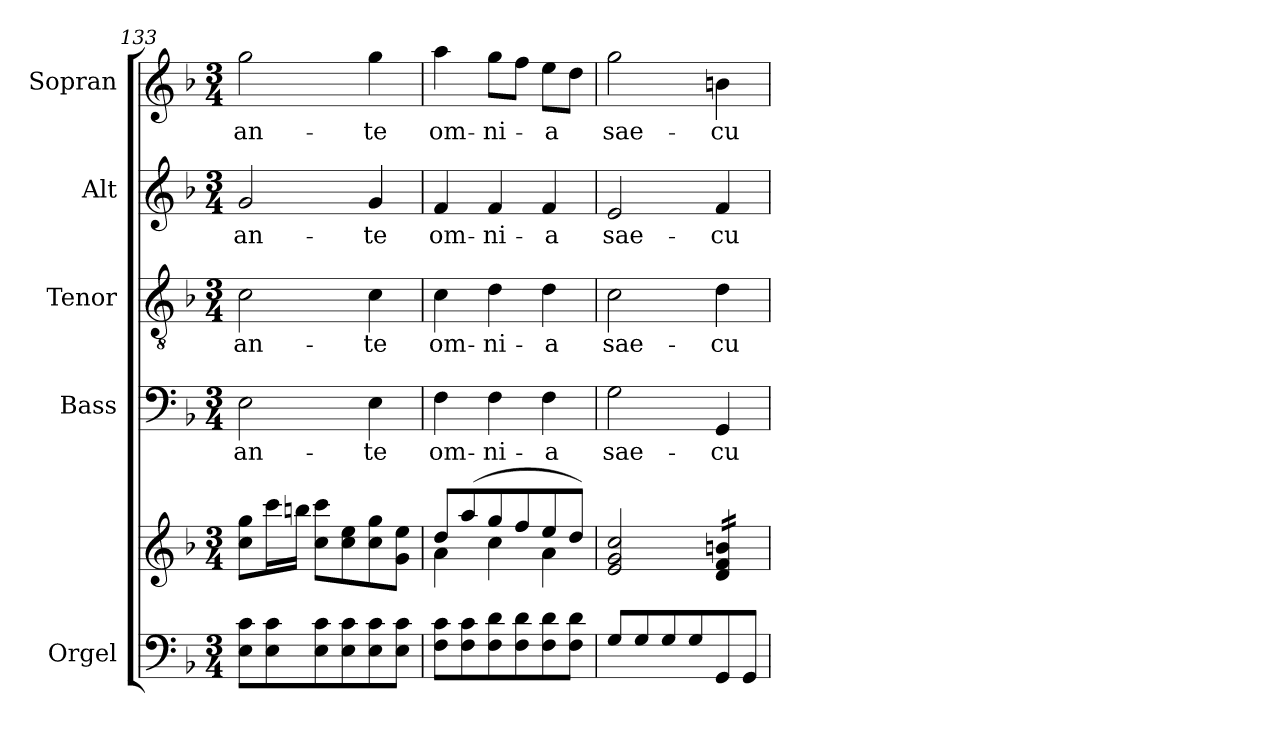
**kern	**kern	**kern	**text	**kern	**text	**kern	**text	**kern	**text
*part5	*part5	*part4	*part4	*part3	*part3	*part2	*part2	*part1	*part1
*staff6	*staff5	*staff4	*staff4	*staff3	*staff3	*staff2	*staff2	*staff1	*staff1
*I"Orgel	*	*I"Bass	*	*I"Tenor	*	*I"Alt	*	*I"Sopran	*
*I'Org.	*	*I'B.	*	*I'T.	*	*I'A.	*	*I'S.	*
!!LO:PB:g=z
*clefF4	*clefG2	*clefF4	*	*clefGv2	*	*clefG2	*	*clefG2	*
*k[b-]	*k[b-]	*k[b-]	*	*k[b-]	*	*k[b-]	*	*k[b-]	*
*F:	*F:	*F:	*	*F:	*	*F:	*	*F:	*
*M3/4	*M3/4	*M3/4	*	*M3/4	*	*M3/4	*	*M3/4	*
=133	=133	=133	=133	=133	=133	=133	=133	=133	=133
!	!	!	!LO:LY:b	!	!LO:LY:b	!	!LO:LY:b	!	!LO:LY:b
8E\ 8c\L	8cc\ 8gg\L	2E\	an-	2c\	an-	2g/	an-	2gg\	an-
8E\ 8c\	16ccc\L	.	.	.	.	.	.	.	.
.	16bbn\JJ	.	.	.	.	.	.	.	.
8E\ 8c\	8cc\ 8ccc\L	.	.	.	.	.	.	.	.
8E\ 8c\	8cc\ 8ee\	.	.	.	.	.	.	.	.
!	!	!	!LO:LY:b	!	!LO:LY:b	!	!LO:LY:b	!	!LO:LY:b
8E\ 8c\	8cc\ 8gg\	4E\	-te	4c\	-te	4g/	-te	4gg\	-te
8E\ 8c\J	8g\ 8ee\J	.	.	.	.	.	.	.	.
=134	=134	=134	=134	=134	=134	=134	=134	=134	=134
*	*^	*	*	*	*	*	*	*	*
!	!	!	!	!LO:LY:b	!	!LO:LY:b	!	!LO:LY:b	!	!LO:LY:b
8F\ 8c\L	8dd/L	4a\	4F\	om-	4c\	om-	4f/	om-	4aa\	om-
8F\ 8c\	(>8aa/	.	.	.	.	.	.	.	.	.
!	!	!	!	!LO:LY:b	!	!LO:LY:b	!	!LO:LY:b	!	!LO:LY:b
8F\ 8d\	8gg/	4cc\	4F\	-ni-	4d\	-ni-	4f/	-ni-	8gg\L	-ni-
8F\ 8d\	8ff/	.	.	.	.	.	.	.	8ff\J	.
!	!	!	!	!LO:LY:b	!	!LO:LY:b	!	!LO:LY:b	!	!LO:LY:b
8F\ 8d\	8ee/	4a\	4F\	-a	4d\	-a	4f/	-a	8ee\L	-a
8F\ 8d\J	8dd/J)	.	.	.	.	.	.	.	8dd\J	.
*	*v	*v	*	*	*	*	*	*	*	*
=135	=135	=135	=135	=135	=135	=135	=135	=135	=135
!	!	!	!LO:LY:b	!	!LO:LY:b	!	!LO:LY:b	!	!LO:LY:b
8G/L	2e/ 2g/ 2cc/	2G\	sae-	2c\	sae-	2e/	sae-	2gg\	sae-
8G/	.	.	.	.	.	.	.	.	.
8G/	.	.	.	.	.	.	.	.	.
8G/	.	.	.	.	.	.	.	.	.
!	!	!	!LO:LY:b	!	!LO:LY:b	!	!LO:LY:b	!	!LO:LY:b
*	*tremolo	*	*	*	*	*	*	*	*
8GG/	16d/ 16f/ 16bn/LL	4GG/	-cu-	4d\	-cu-	4f/	-cu-	4bn\	-cu-
.	16d/ 16f/ 16bn/	.	.	.	.	.	.	.	.
8GG/J	16d/ 16f/ 16bn/	.	.	.	.	.	.	.	.
.	16d/ 16f/ 16bn/JJ	.	.	.	.	.	.	.	.
*	*Xtremolo	*	*	*	*	*	*	*	*
=	=	=	=	=	=	=	=	=	=
*-	*-	*-	*-	*-	*-	*-	*-	*-	*-
